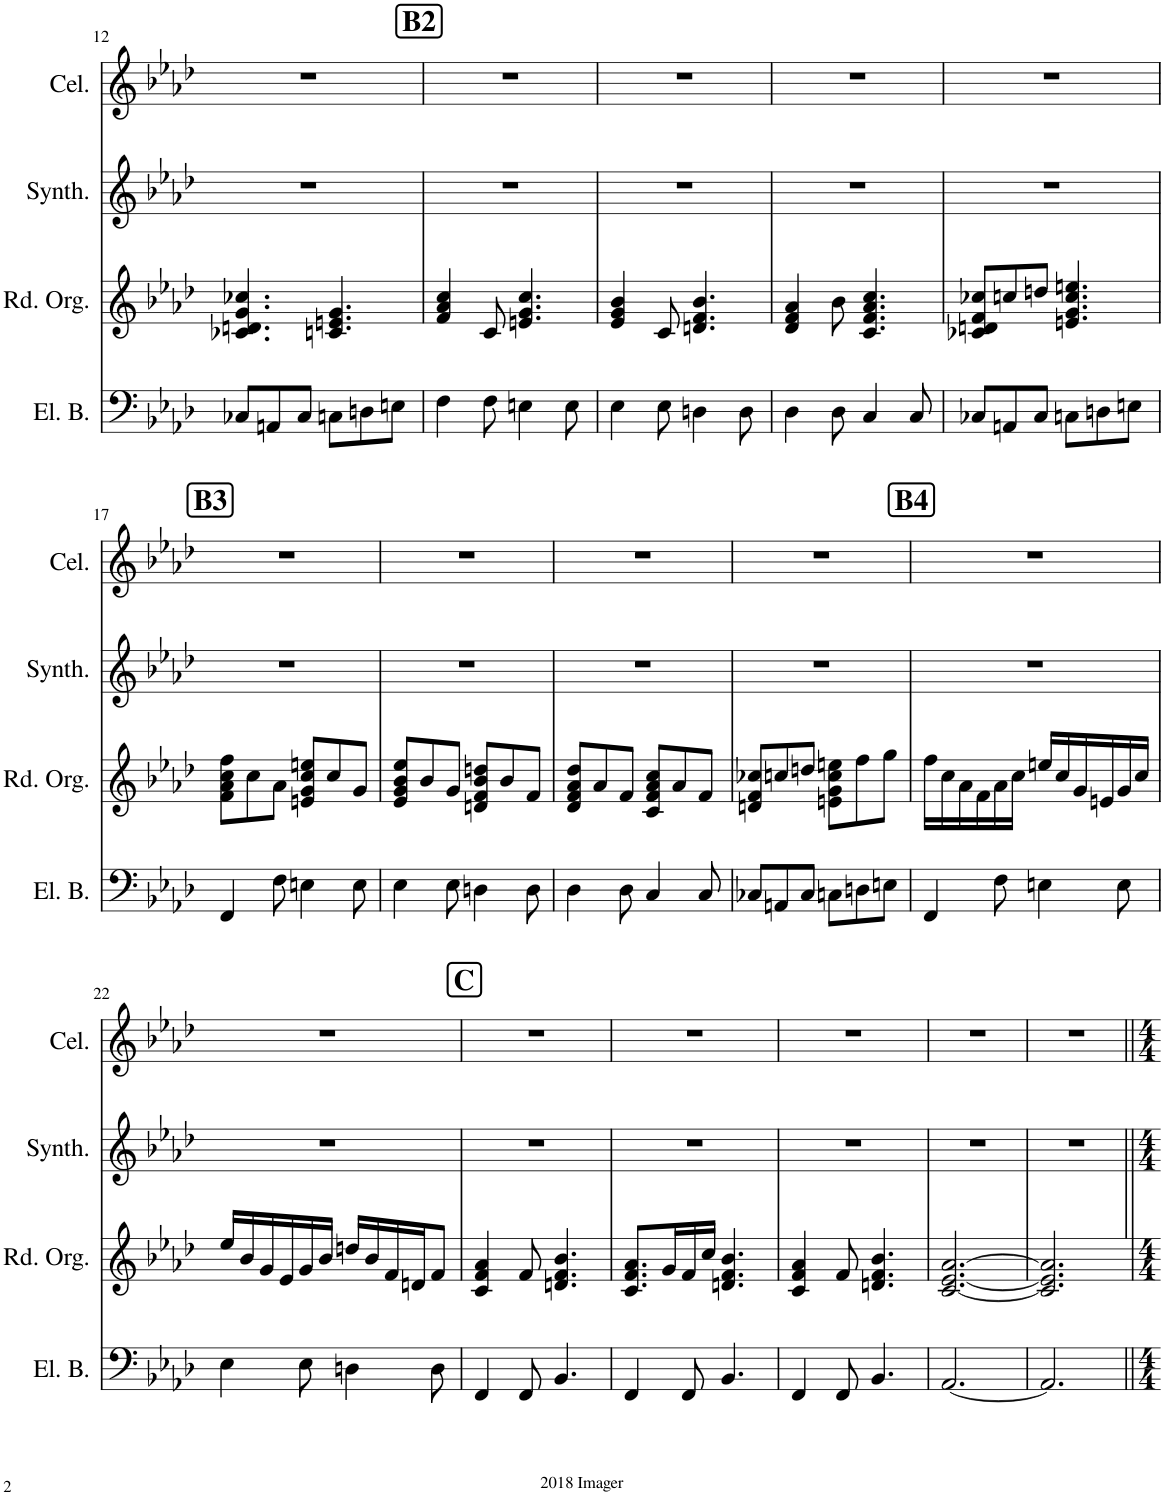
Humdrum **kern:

**kern	**kern	**kern	**kern
*part4	*part3	*part2	*part1
*staff4	*staff3	*staff2	*staff1
*I"Electric Bass	*I"Reed Organ	*I"Bowed Synthesizer	*I"Celesta
*I'El. B.	*I'Rd. Org.	*I'Synth.	*I'Cel.
!!LO:PB:g=z
*clefF4	*clefG2	*clefG2	*clefG2
*Trd7c12	*	*	*Trd-7c-12
*k[b-e-a-d-]	*k[b-e-a-d-]	*k[b-e-a-d-]	*k[b-e-a-d-]
*M6/8	*M6/8	*M6/8	*M6/8
=12	=12	=12	=12
8C-X/L	4.c-X/ 4.dn/ 4.g/ 4.cc-X/	2.r	2.r
8AAn/	.	.	.
8C-/J	.	.	.
8Cn\L	4.cn/ 4.en/ 4.g/	.	.
8Dn\	.	.	.
8En\J	.	.	.
!!LO:REH:place=s1:a:B:cj:fs=14:t=B2
=13	=13	=13	=13
4F\	4f/ 4a-/ 4cc/	2.r	2.r
8F\	8c/	.	.
4En\	4.en/ 4.g/ 4.cc/	.	.
8E\	.	.	.
=14	=14	=14	=14
4E-\	4e-/ 4g/ 4b-/	2.r	2.r
8E-\	8c/	.	.
4Dn\	4.dn/ 4.f/ 4.b-/	.	.
8D\	.	.	.
=15	=15	=15	=15
4D-\	4d-/ 4f/ 4a-/	2.r	2.r
8D-\	8b-\	.	.
4C/	4.c/ 4.f/ 4.a-/ 4.cc/	.	.
8C/	.	.	.
=16	=16	=16	=16
8C-X/L	8c-X/ 8dn/ 8f/ 8cc-X/L	2.r	2.r
8AAn/	8ccn/	.	.
8C-/J	8ddn/J	.	.
8Cn\L	4.en/ 4.g/ 4.cc/ 4.een/	.	.
8Dn\	.	.	.
8En\J	.	.	.
!!LO:LB:g=z
!!LO:REH:place=s1:a:B:cj:fs=14:t=B3
=17	=17	=17	=17
4FF/	8f\ 8a-\ 8cc\ 8ff\L	2.r	2.r
.	8cc\	.	.
8F\	8a-\J	.	.
4En\	8en/ 8g/ 8cc/ 8een/L	.	.
.	8cc/	.	.
8E\	8g/J	.	.
=18	=18	=18	=18
4E-\	8e-/ 8g/ 8b-/ 8ee-/L	2.r	2.r
.	8b-/	.	.
8E-\	8g/J	.	.
4Dn\	8dn/ 8f/ 8b-/ 8ddn/L	.	.
.	8b-/	.	.
8D\	8f/J	.	.
=19	=19	=19	=19
4D-\	8d-/ 8f/ 8a-/ 8dd-/L	2.r	2.r
.	8a-/	.	.
8D-\	8f/J	.	.
4C/	8c/ 8f/ 8a-/ 8cc/L	.	.
.	8a-/	.	.
8C/	8f/J	.	.
=20	=20	=20	=20
8C-X/L	8dn/ 8f/ 8cc-X/L	2.r	2.r
8AAn/	8ccn/	.	.
8C-/J	8ddn/J	.	.
8Cn\L	8en\ 8g\ 8cc\ 8een\L	.	.
8Dn\	8ff\	.	.
8En\J	8gg\J	.	.
!!LO:REH:place=s1:a:B:cj:fs=14:t=B4
=21	=21	=21	=21
4FF/	16ff\LL	2.r	2.r
.	16cc\	.	.
.	16a-\	.	.
.	16f\	.	.
8F\	16a-\	.	.
.	16cc\JJ	.	.
4En\	16een/LL	.	.
.	16cc/	.	.
.	16g/	.	.
.	16en/	.	.
8E\	16g/	.	.
.	16cc/JJ	.	.
!!LO:LB:g=z
=22	=22	=22	=22
4E-\	16ee-/LL	2.r	2.r
.	16b-/	.	.
.	16g/	.	.
.	16e-/	.	.
8E-\	16g/	.	.
.	16b-/JJ	.	.
4Dn\	16ddn/LL	.	.
.	16b-/	.	.
.	16f/	.	.
.	16dn/J	.	.
8D\	8f/J	.	.
!!LO:REH:place=s1:a:B:cj:fs=14:t=C
=23	=23	=23	=23
4FF/	4c/ 4f/ 4a-/	2.r	2.r
8FF/	8f/	.	.
4.BB-/	4.dn/ 4.f/ 4.b-/	.	.
=24	=24	=24	=24
4FF/	8.c/ 8.f/ 8.a-/L	2.r	2.r
.	16g/L	.	.
8FF/	16f/	.	.
.	16cc/JJ	.	.
4.BB-/	4.dn/ 4.f/ 4.b-/	.	.
=25	=25	=25	=25
4FF/	4c/ 4f/ 4a-/	2.r	2.r
8FF/	8f/	.	.
4.BB-/	4.dn/ 4.f/ 4.b-/	.	.
=26	=26	=26	=26
[2.AA-/	[2.c/ [2.e-/ [2.a-/	2.r	2.r
=27	=27	=27	=27
2.AA-/]	2.c/] 2.e-/] 2.a-/]	2.r	2.r
=||	=||	=||	=||
*-	*-	*-	*-
